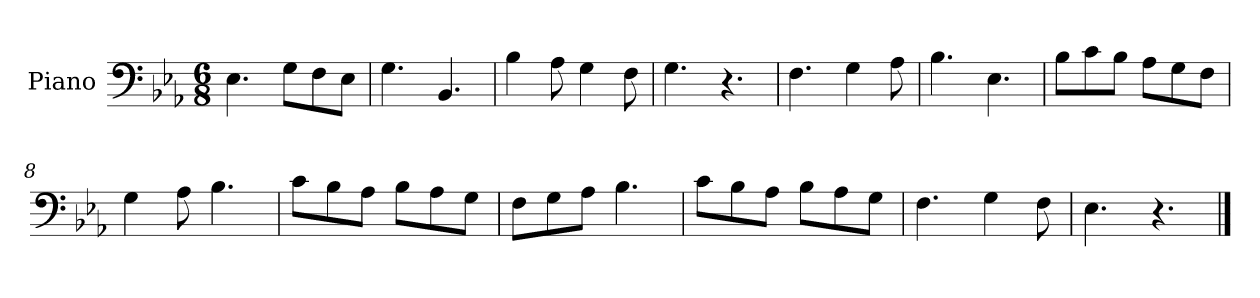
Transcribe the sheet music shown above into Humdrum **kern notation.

**kern
*part1
*staff1
*I"Piano
*I'Pno.
*clefF4
*k[b-e-a-]
*M6/8
*MM120
=1
4.E-\
8G\L
8F\
8E-\J
=2
4.G\
4.BB-/
=3
4B-\
8A-\
4G\
8F\
=4
4.G\
4.r
=5
4.F\
4G\
8A-\
=6
4.B-\
4.E-\
=7
8B-\L
8c\
8B-\J
8A-\L
8G\
8F\J
=8
4G\
8A-\
4.B-\
=9
8c\L
8B-\
8A-\J
8B-\L
8A-\
8G\J
=10
8F\L
8G\
8A-\J
4.B-\
!!LO:LB:g=z
=11
8c\L
8B-\
8A-\J
8B-\L
8A-\
8G\J
=12
4.F\
4G\
8F\
=13
4.E-\
4.r
==
*-
